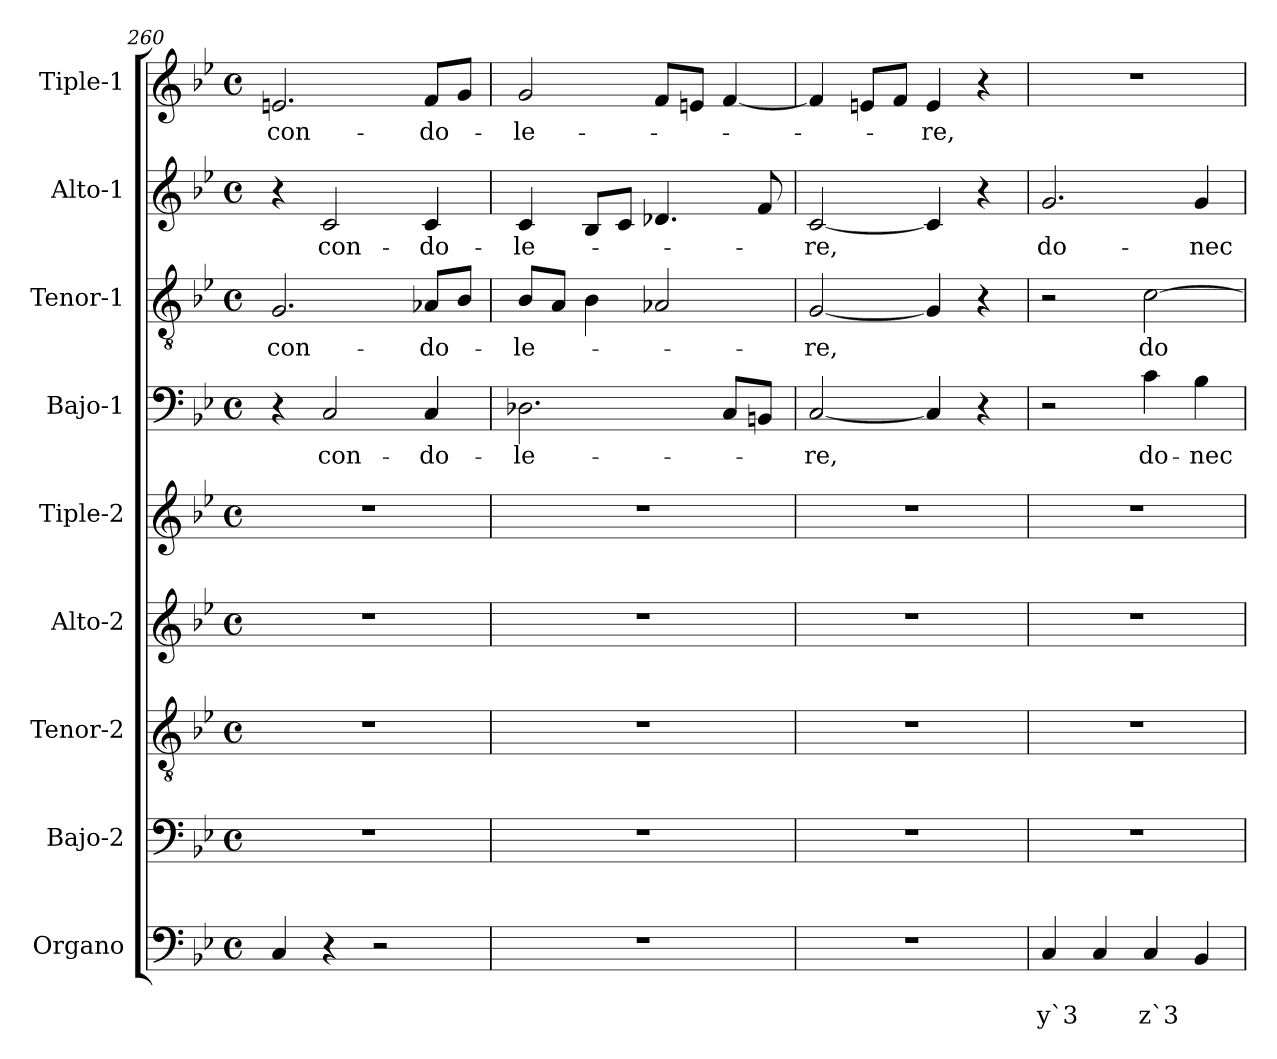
**kern	**text	**text	**kern	**kern	**kern	**kern	**kern	**text	**kern	**text	**kern	**text	**kern	**text
*part9	*part9	*part9	*part8	*part7	*part6	*part5	*part4	*part4	*part3	*part3	*part2	*part2	*part1	*part1
*staff9	*staff9	*staff9	*staff8	*staff7	*staff6	*staff5	*staff4	*staff4	*staff3	*staff3	*staff2	*staff2	*staff1	*staff1
*I"Organo	*	*	*I"Bajo-2	*I"Tenor-2	*I"Alto-2	*I"Tiple-2	*I"Bajo-1	*	*I"Tenor-1	*	*I"Alto-1	*	*I"Tiple-1	*
*	*	*	*I'B-2	*I'T-2	*I'A-2	*	*I'B1	*	*I'T1	*	*I'A1	*	*	*
*clefF4	*	*	*clefF4	*clefGv2	*clefG2	*clefG2	*clefF4	*	*clefGv2	*	*clefG2	*	*clefG2	*
*k[b-e-]	*	*	*k[b-e-]	*k[b-e-]	*k[b-e-]	*k[b-e-]	*k[b-e-]	*	*k[b-e-]	*	*k[b-e-]	*	*k[b-e-]	*
*B-:	*	*	*B-:	*B-:	*B-:	*B-:	*B-:	*	*B-:	*	*B-:	*	*B-:	*
*M4/4	*	*	*M4/4	*M4/4	*M4/4	*M4/4	*M4/4	*	*M4/4	*	*M4/4	*	*M4/4	*
*met(c)	*	*	*met(c)	*met(c)	*met(c)	*met(c)	*met(c)	*	*met(c)	*	*met(c)	*	*met(c)	*
=260	=260	=260	=260	=260	=260	=260	=260	=260	=260	=260	=260	=260	=260	=260
!	!	!	!	!	!	!	!	!	!	!LO:LY:b	!	!	!	!
!	!	!	!	!	!	!	!	!	!	!	!	!	!	!LO:LY:b
4C/	.	.	1r	1r	1r	1r	4r	.	2.G/	con-	4r	.	2.en/	con-
!	!	!	!	!	!	!	!	!LO:LY:b	!	!	!	!	!	!
!	!	!	!	!	!	!	!	!	!	!	!	!LO:LY:b	!	!
4r	.	.	.	.	.	.	2C/	con-	.	.	2c/	con-	.	.
2r	.	.	.	.	.	.	.	.	.	.	.	.	.	.
!	!	!	!	!	!	!	!	!LO:LY:b	!	!	!	!	!	!
!	!	!	!	!	!	!	!	!	!	!LO:LY:b	!	!	!	!
!	!	!	!	!	!	!	!	!	!	!	!	!LO:LY:b	!	!
!	!	!	!	!	!	!	!	!	!	!	!	!	!	!LO:LY:b
.	.	.	.	.	.	.	4C/	-do-	8A-X/L	-do-	4c/	-do-	8f/L	-do-
.	.	.	.	.	.	.	.	.	8B-/J	.	.	.	8g/J	.
=261	=261	=261	=261	=261	=261	=261	=261	=261	=261	=261	=261	=261	=261	=261
!	!	!	!	!	!	!	!	!LO:LY:b	!	!	!	!	!	!
!	!	!	!	!	!	!	!	!	!	!LO:LY:b	!	!	!	!
!	!	!	!	!	!	!	!	!	!	!	!	!LO:LY:b	!	!
!	!	!	!	!	!	!	!	!	!	!	!	!	!	!LO:LY:b
1r	.	.	1r	1r	1r	1r	2.D-X\	-le-	8B-/L	-le-	4c/	-le-	2g/	-le-
.	.	.	.	.	.	.	.	.	8A/J	.	.	.	.	.
.	.	.	.	.	.	.	.	.	4B-\	.	8B-/L	.	.	.
.	.	.	.	.	.	.	.	.	.	.	8c/J	.	.	.
.	.	.	.	.	.	.	.	.	2A-X/	.	4.d-X/	.	8f/L	.
.	.	.	.	.	.	.	.	.	.	.	.	.	8en/J	.
.	.	.	.	.	.	.	8C/L	.	.	.	.	.	[4f/	.
.	.	.	.	.	.	.	8BBn/J	.	.	.	8f/	.	.	.
=262	=262	=262	=262	=262	=262	=262	=262	=262	=262	=262	=262	=262	=262	=262
!	!	!	!	!	!	!	!	!LO:LY:b	!	!	!	!	!	!
!	!	!	!	!	!	!	!	!	!	!LO:LY:b	!	!	!	!
!	!	!	!	!	!	!	!	!	!	!	!	!LO:LY:b	!	!
1r	.	.	1r	1r	1r	1r	[2C/	-re,	[2G/	-re,	[2c/	-re,	4f/]	.
.	.	.	.	.	.	.	.	.	.	.	.	.	8en/L	.
.	.	.	.	.	.	.	.	.	.	.	.	.	8f/J	.
!	!	!	!	!	!	!	!	!	!	!	!	!	!	!LO:LY:b
.	.	.	.	.	.	.	4C/]	.	4G/]	.	4c/]	.	4e/	-re,
.	.	.	.	.	.	.	4r	.	4r	.	4r	.	4r	.
=263	=263	=263	=263	=263	=263	=263	=263	=263	=263	=263	=263	=263	=263	=263
!	!	!LO:LY:b	!	!	!	!	!	!	!	!	!	!	!	!
!	!	!	!	!	!	!	!	!	!	!	!	!LO:LY:b	!	!
4C/	.	y`3	1r	1r	1r	1r	2r	.	2r	.	2.g/	do-	1r	.
4C/	.	.	.	.	.	.	.	.	.	.	.	.	.	.
!	!	!LO:LY:b	!	!	!	!	!	!	!	!	!	!	!	!
!	!	!	!	!	!	!	!	!LO:LY:b	!	!	!	!	!	!
!	!	!	!	!	!	!	!	!	!	!LO:LY:b	!	!	!	!
4C/	.	z`3	.	.	.	.	4c\	do-	[2c\	do-	.	.	.	.
!	!	!	!	!	!	!	!	!LO:LY:b	!	!	!	!	!	!
!	!	!	!	!	!	!	!	!	!	!	!	!LO:LY:b	!	!
4BB-/	.	.	.	.	.	.	4B-\	-nec	.	.	4g/	-nec	.	.
=	=	=	=	=	=	=	=	=	=	=	=	=	=	=
*-	*-	*-	*-	*-	*-	*-	*-	*-	*-	*-	*-	*-	*-	*-
